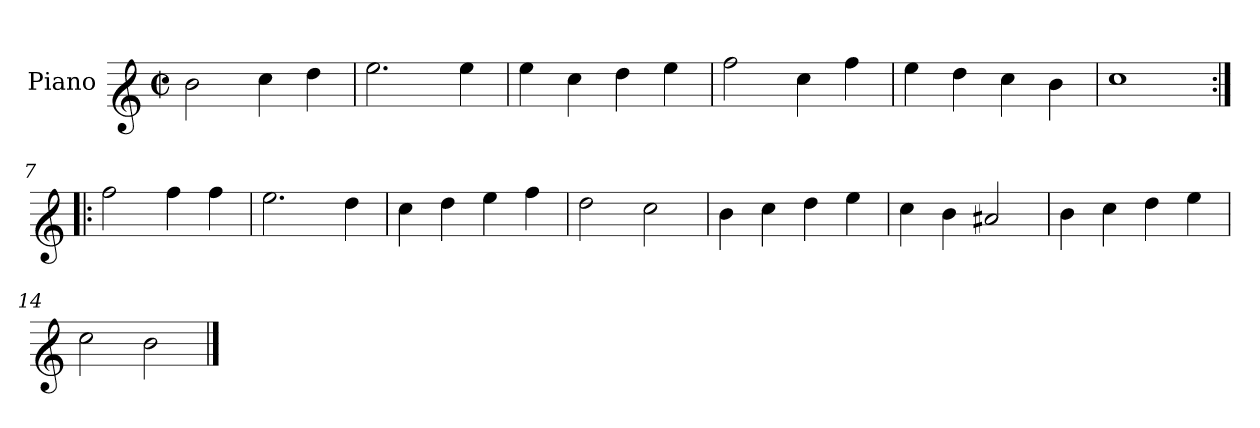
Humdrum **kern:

**kern
*part1
*staff1
*I"Piano
*I'Pno.
*clefG1
*k[]
*M2/2
*met(c|)
=1
2dd\
4ee\
4ff\
=2
2.gg\
4gg\
=3
4gg\
4ee\
4ff\
4gg\
=4
2aa\
4ee\
4aa\
=5
4gg\
4ff\
4ee\
4dd\
=6
1ee
=7:|!|:
2aa\
4aa\
4aa\
=8
2.gg\
4ff\
=9
4ee\
4ff\
4gg\
4aa\
=10
2ff\
2ee\
=11
4dd\
4ee\
4ff\
4gg\
!!LO:LB:g=z
=12
4ee\
4dd\
2cc#X/
=13
4dd\
4ee\
4ff\
4gg\
=14
2ee\
2dd\
==
*-
